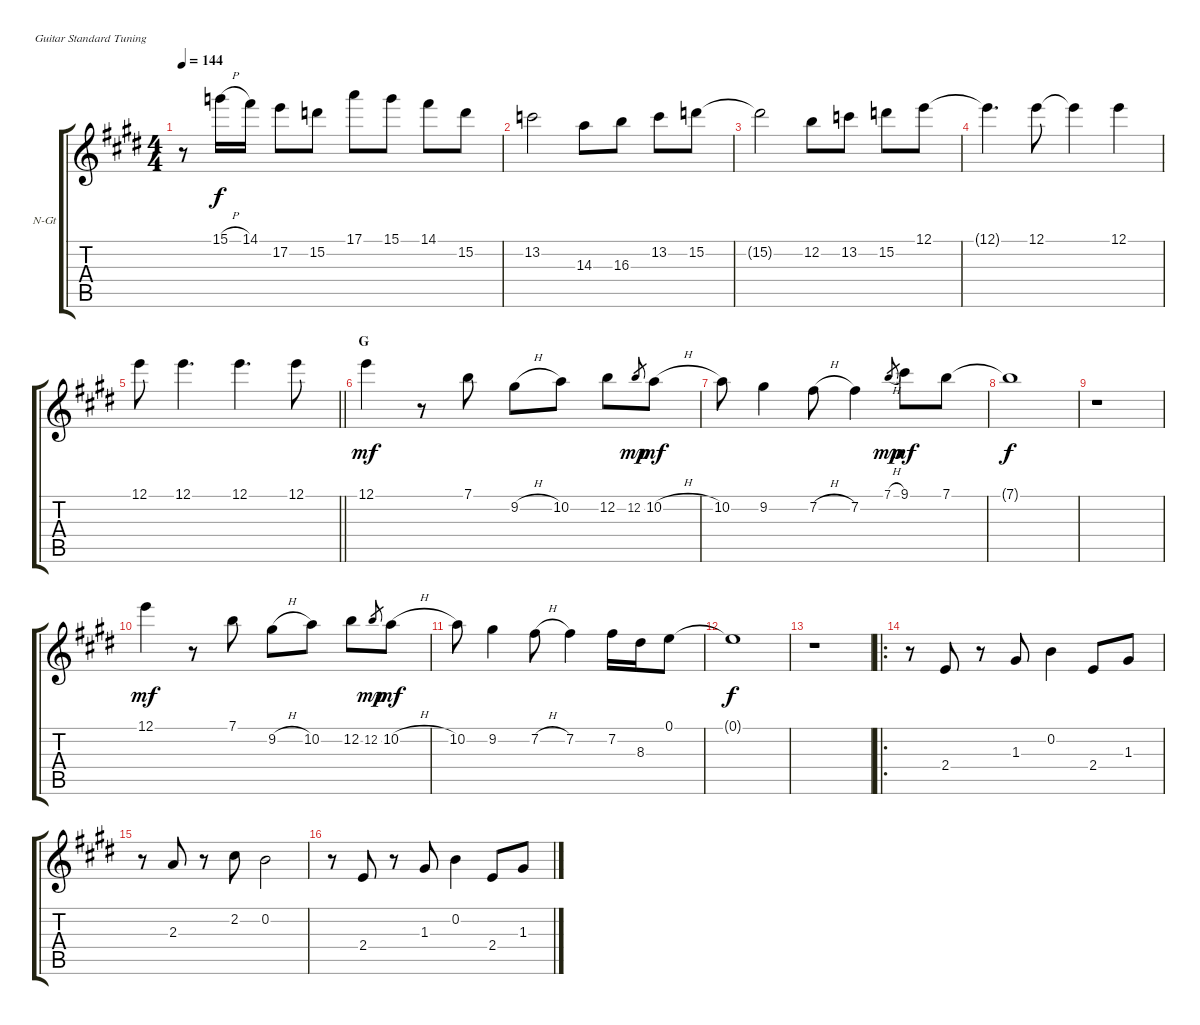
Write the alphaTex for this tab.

\bracketExtendMode groupsimilarinstruments
\firstSystemTrackNameOrientation horizontal
\otherSystemsTrackNameOrientation horizontal
\track ("Guitar 3" "N-Gt") {instrument acousticguitarnylon}
\staff {score tabs}
\tuning (E4 B3 G3 D3 A2 E2)
\ts (4 4)
\tempo 144
\clef g2
\ks e
r.8{dy f} 15.1{h}.16 14.1.16 17.2.8 15.2.8 17.1.8 15.1.8 14.1.8 15.2.8 |
13.2.2 14.3.8 16.3.8 13.2.8 15.2.8 |
15.2{t}.2 12.2.8 13.2.8 15.2.8 12.1.8 |
12.1{t}.4{d} 12.1.8 12.1{t}.4 12.1.4 |
\barLineRight lightlight
12.1.8 12.1.4{d} 12.1.4{d} 12.1.8 |
\section ("" "G")
12.1.4{dy mf} r.8 7.1.8 9.2{h}.8 10.2.8 12.2.8 12.2.8{gr dy mp} 10.2{h}.8{dy mf} |
10.2.8 9.2.4 7.2{h}.8 7.2.4 7.1{h}.8{gr dy mp} 9.1.8{dy mf} 7.1.8 |
7.1{t}.1{dy f} |
r.1 |
12.1.4{dy mf} r.8 7.1.8 9.2{h}.8 10.2.8 12.2.8 12.2.8{gr dy mp} 10.2{h}.8{dy mf} |
10.2.8 9.2.4 7.2{h}.8 7.2.4 7.2.16 8.3.16 0.1.8 |
0.1{t}.1{dy f} |
r.1 |
\ro
r.8 2.4.8 r.8 1.3.8 0.2.4 2.4.8 1.3.8 |
r.8 2.3.8 r.8 2.2.8 0.2.2 |
r.8 2.4.8 r.8 1.3.8 0.2.4 2.4.8 1.3.8
